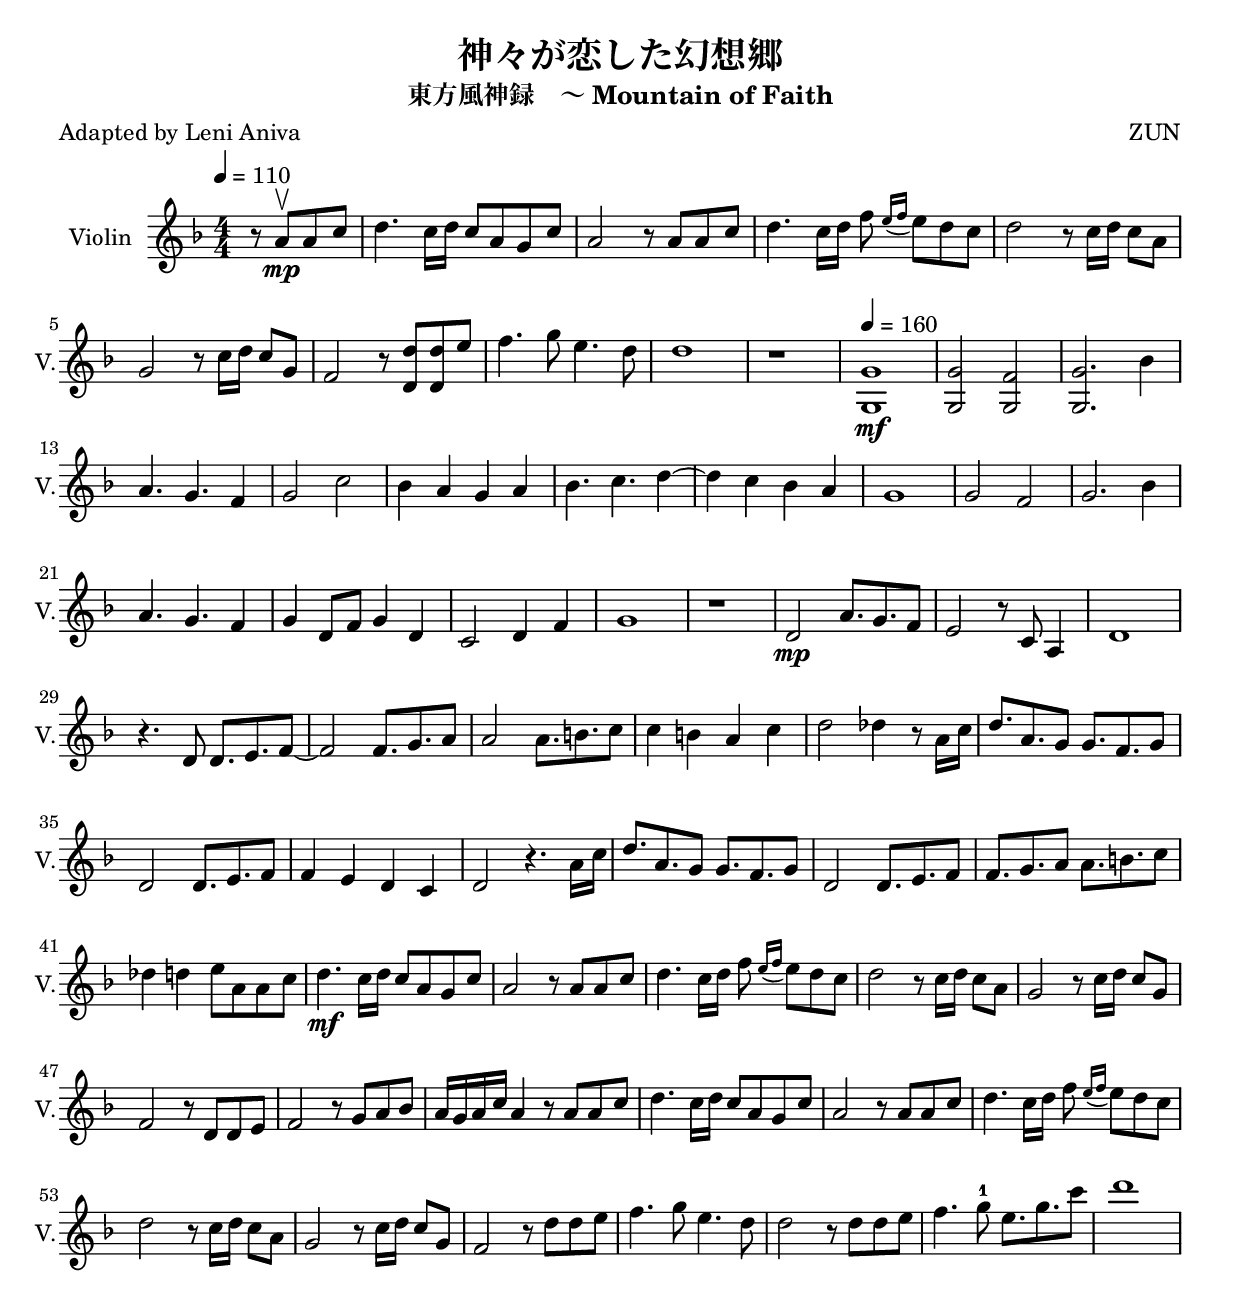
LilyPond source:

\version "2.24.0"
\language "english"
\header {
	title = "神々が恋した幻想郷"
	subtitle = "東方風神録　～ Mountain of Faith"
	composer = "ZUN"
	poet = "Adapted by Leni Aniva"
}
violin = \new Staff \with {
	instrumentName = "Violin"
	shortInstrumentName = "V."
	midiInstrument = "violin"
}
\fixed c' {
	\tempo 4 = 110
	\numericTimeSignature
	\time 4/4
	\override Accidental.hide-tied-accidental-after-break = ##t

	\key d \minor

	\partial 4*2 r8 a\mp\upbow a c' |
	d'4. c'16 d' c'8               a    g  c' | a2  r8 a      a  c'  |
	d'4. c'16 d' f'8\grace{e'16(f'}e'8) d' c' | d'2 r8 c'16 d' c'8 a |
	g2           r8             c'16 d' c'8 g | f2  r8 <d d'> <d d'> e' |
	f'4.  g'8    e'4.                   d'8   | d'1                  |
	r1 |

	\tempo 4 = 160
	<g, g>1\mf          | <g, g>2      <g, f>   |
	<g, g>2.        bf4 | a4. g4.  f4 |
	g2      c'     | bf4 a g  a |
	bf4. c'4. d'4~ | d' c' bf a |
	g1             | g2     f     |
	g2.        bf4 | a4. g4.  f4 |
	g4 d8 f g4 d   | c2     d4 f |
	g1             | r1 |

	d2\mp a8. g8. f8 | e2 r8 c a,4    |
	d1            | r4. d8 d8. e8. f8~      |
	f2   f8. g8. a8 | a2 a8. b8. c'8 |
	c'4 b  a  c'  | d'2 df'4 r8 a16 c'16 |
	d'8. a8. g8 g8. f8. g8  | d2 d8. e8. f8
	f4 e d c | d2 r4. a16 c'16 |
	d'8. a8. g8 g8. f8. g8  | d2 d8. e8. f8 |
	f8.  g8. a8 a8. b8. c'8 | df'4 d' e'8 a a c' |
	d'4.\mf c'16 d' c'8            a    g  c' | a2  r8 a      a  c'  |
	d'4. c'16 d' f'8\grace{e'16(f'}e'8) d' c' | d'2 r8 c'16 d' c'8 a |
	g2           r8             c'16 d' c'8 g | f2  r8 d      d  e   |
	f2           r8             g       a  bf | a16 g a c' a4 r8 a a c' |
	d'4. c'16 d' c'8               a    g  c' | a2  r8 a      a  c'  |
	d'4. c'16 d' f'8\grace{e'16(f'}e'8) d' c' | d'2 r8 c'16 d' c'8 a |
	g2           r8             c'16 d' c'8 g | f2  r8 d'     d' e'  |
	f'4. g'8 e'4. d'8 | d'2 r8 d' d' e' |
	f'4. g'8-1 e'8. g'8. c''8 | d''1
}

\score {
	\violin
	\layout {
		\context {
			\Score
		}
	}
}
\score {
	\unfoldRepeats {
		\violin
	}
	\midi {  }
}
